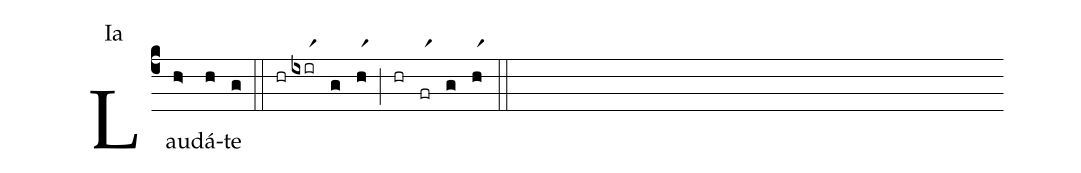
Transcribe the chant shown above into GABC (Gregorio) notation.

annotation: Ia;
%%
(c4)Lau(h>)dá(h)te(g) (::) (hr)(ixirr1)(g)(hr1)(;)(hr)(frr1)(g)(hr1)(::)
